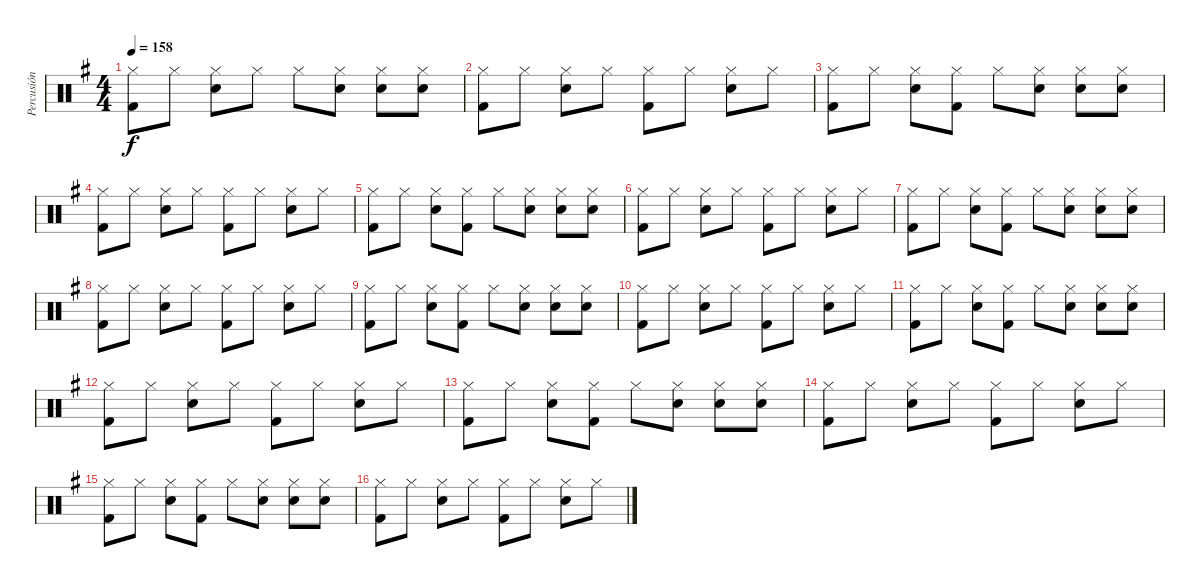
\track ("Percusión" "Percusión") {instrument percussion}
\staff {score}
\articulation defaults
\ts (4 4)
\tempo 158
\clef neutral
\ks g
("Hi-Hat (closed)" "Kick (hit) 2").8{dy f} "Hi-Hat (closed)".8 ("Hi-Hat (closed)" "Snare (hit) 2").8 "Hi-Hat (closed)".8 "Hi-Hat (closed)".8 ("Hi-Hat (closed)" "Snare (hit) 2").8 ("Hi-Hat (closed)" "Snare (hit) 2").8 ("Hi-Hat (closed)" "Snare (hit) 2").8 |
("Hi-Hat (closed)" "Kick (hit) 2").8 "Hi-Hat (closed)".8 ("Hi-Hat (closed)" "Snare (hit) 2").8 "Hi-Hat (closed)".8 ("Hi-Hat (closed)" "Kick (hit) 2").8 "Hi-Hat (closed)".8 ("Hi-Hat (closed)" "Snare (hit) 2").8 "Hi-Hat (closed)".8 |
("Hi-Hat (closed)" "Kick (hit) 2").8 "Hi-Hat (closed)".8 ("Hi-Hat (closed)" "Snare (hit) 2").8 ("Hi-Hat (closed)" "Kick (hit) 2").8 "Hi-Hat (closed)".8 ("Hi-Hat (closed)" "Snare (hit) 2").8 ("Hi-Hat (closed)" "Snare (hit) 2").8 ("Hi-Hat (closed)" "Snare (hit) 2").8 |
("Hi-Hat (closed)" "Kick (hit) 2").8 "Hi-Hat (closed)".8 ("Hi-Hat (closed)" "Snare (hit) 2").8 "Hi-Hat (closed)".8 ("Hi-Hat (closed)" "Kick (hit) 2").8 "Hi-Hat (closed)".8 ("Hi-Hat (closed)" "Snare (hit) 2").8 "Hi-Hat (closed)".8 |
("Hi-Hat (closed)" "Kick (hit) 2").8 "Hi-Hat (closed)".8 ("Hi-Hat (closed)" "Snare (hit) 2").8 ("Hi-Hat (closed)" "Kick (hit) 2").8 "Hi-Hat (closed)".8 ("Hi-Hat (closed)" "Snare (hit) 2").8 ("Hi-Hat (closed)" "Snare (hit) 2").8 ("Hi-Hat (closed)" "Snare (hit) 2").8 |
("Hi-Hat (closed)" "Kick (hit) 2").8 "Hi-Hat (closed)".8 ("Hi-Hat (closed)" "Snare (hit) 2").8 "Hi-Hat (closed)".8 ("Hi-Hat (closed)" "Kick (hit) 2").8 "Hi-Hat (closed)".8 ("Hi-Hat (closed)" "Snare (hit) 2").8 "Hi-Hat (closed)".8 |
("Hi-Hat (closed)" "Kick (hit) 2").8 "Hi-Hat (closed)".8 ("Hi-Hat (closed)" "Snare (hit) 2").8 ("Hi-Hat (closed)" "Kick (hit) 2").8 "Hi-Hat (closed)".8 ("Hi-Hat (closed)" "Snare (hit) 2").8 ("Hi-Hat (closed)" "Snare (hit) 2").8 ("Hi-Hat (closed)" "Snare (hit) 2").8 |
("Hi-Hat (closed)" "Kick (hit) 2").8 "Hi-Hat (closed)".8 ("Hi-Hat (closed)" "Snare (hit) 2").8 "Hi-Hat (closed)".8 ("Hi-Hat (closed)" "Kick (hit) 2").8 "Hi-Hat (closed)".8 ("Hi-Hat (closed)" "Snare (hit) 2").8 "Hi-Hat (closed)".8 |
("Hi-Hat (closed)" "Kick (hit) 2").8 "Hi-Hat (closed)".8 ("Hi-Hat (closed)" "Snare (hit) 2").8 ("Hi-Hat (closed)" "Kick (hit) 2").8 "Hi-Hat (closed)".8 ("Hi-Hat (closed)" "Snare (hit) 2").8 ("Hi-Hat (closed)" "Snare (hit) 2").8 ("Hi-Hat (closed)" "Snare (hit) 2").8 |
("Hi-Hat (closed)" "Kick (hit) 2").8 "Hi-Hat (closed)".8 ("Hi-Hat (closed)" "Snare (hit) 2").8 "Hi-Hat (closed)".8 ("Hi-Hat (closed)" "Kick (hit) 2").8 "Hi-Hat (closed)".8 ("Hi-Hat (closed)" "Snare (hit) 2").8 "Hi-Hat (closed)".8 |
("Hi-Hat (closed)" "Kick (hit) 2").8 "Hi-Hat (closed)".8 ("Hi-Hat (closed)" "Snare (hit) 2").8 ("Hi-Hat (closed)" "Kick (hit) 2").8 "Hi-Hat (closed)".8 ("Hi-Hat (closed)" "Snare (hit) 2").8 ("Hi-Hat (closed)" "Snare (hit) 2").8 ("Hi-Hat (closed)" "Snare (hit) 2").8 |
("Hi-Hat (closed)" "Kick (hit) 2").8 "Hi-Hat (closed)".8 ("Hi-Hat (closed)" "Snare (hit) 2").8 "Hi-Hat (closed)".8 ("Hi-Hat (closed)" "Kick (hit) 2").8 "Hi-Hat (closed)".8 ("Hi-Hat (closed)" "Snare (hit) 2").8 "Hi-Hat (closed)".8 |
("Hi-Hat (closed)" "Kick (hit) 2").8 "Hi-Hat (closed)".8 ("Hi-Hat (closed)" "Snare (hit) 2").8 ("Hi-Hat (closed)" "Kick (hit) 2").8 "Hi-Hat (closed)".8 ("Hi-Hat (closed)" "Snare (hit) 2").8 ("Hi-Hat (closed)" "Snare (hit) 2").8 ("Hi-Hat (closed)" "Snare (hit) 2").8 |
("Hi-Hat (closed)" "Kick (hit) 2").8 "Hi-Hat (closed)".8 ("Hi-Hat (closed)" "Snare (hit) 2").8 "Hi-Hat (closed)".8 ("Hi-Hat (closed)" "Kick (hit) 2").8 "Hi-Hat (closed)".8 ("Hi-Hat (closed)" "Snare (hit) 2").8 "Hi-Hat (closed)".8 |
("Hi-Hat (closed)" "Kick (hit) 2").8 "Hi-Hat (closed)".8 ("Hi-Hat (closed)" "Snare (hit) 2").8 ("Hi-Hat (closed)" "Kick (hit) 2").8 "Hi-Hat (closed)".8 ("Hi-Hat (closed)" "Snare (hit) 2").8 ("Hi-Hat (closed)" "Snare (hit) 2").8 ("Hi-Hat (closed)" "Snare (hit) 2").8 |
("Hi-Hat (closed)" "Kick (hit) 2").8 "Hi-Hat (closed)".8 ("Hi-Hat (closed)" "Snare (hit) 2").8 "Hi-Hat (closed)".8 ("Hi-Hat (closed)" "Kick (hit) 2").8 "Hi-Hat (closed)".8 ("Hi-Hat (closed)" "Snare (hit) 2").8 "Hi-Hat (closed)".8
